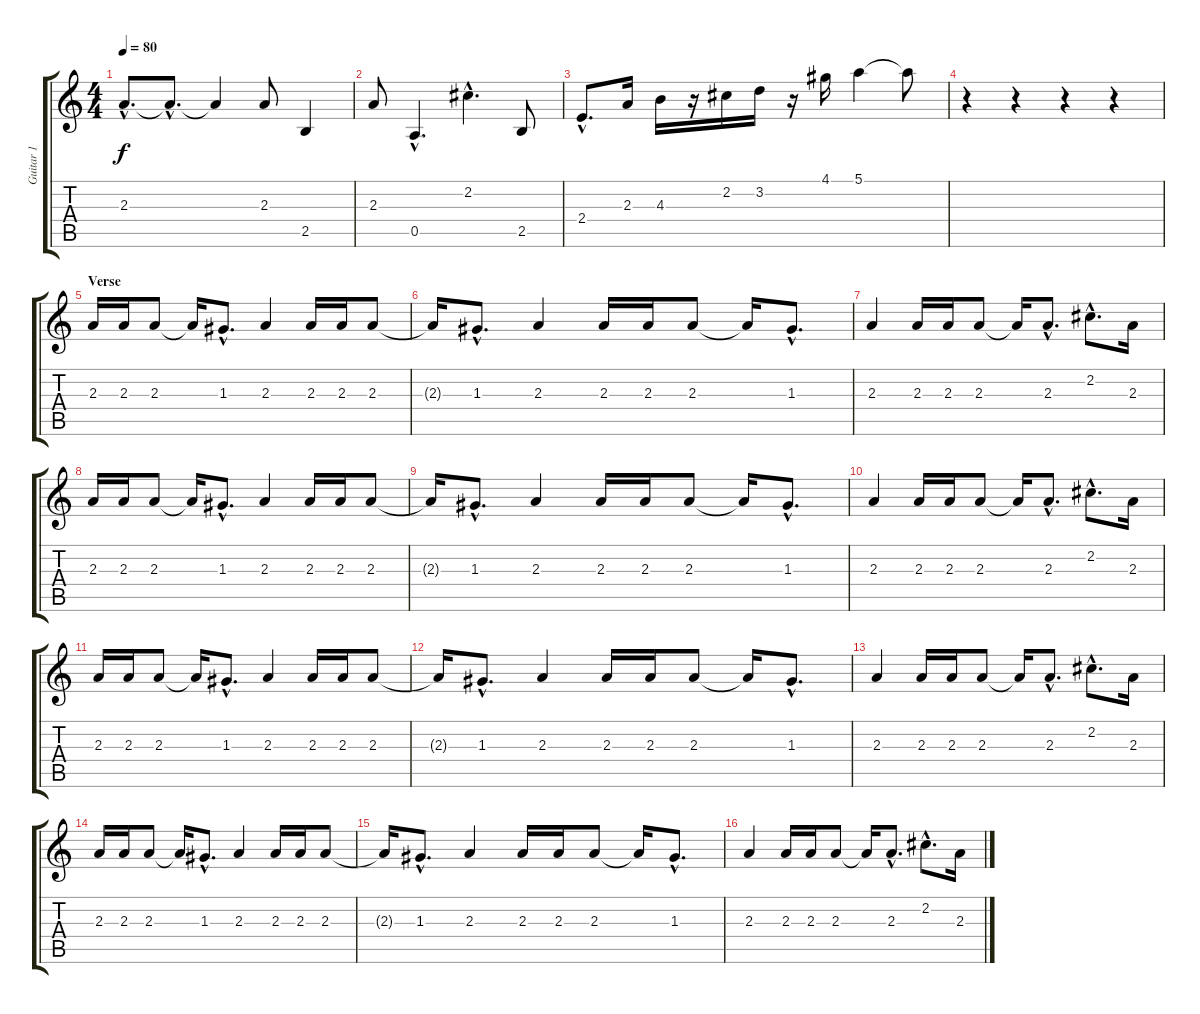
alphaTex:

\track ("Guitar 1" "Guitar 1") {instrument acousticguitarsteel}
\staff {score tabs}
\tuning (E4 B3 G3 D3 A2 E2) {hide}
\ts (4 4)
\tempo 80
\clef g2
\ks c
2.3{hac}.8{d dy f} 2.3{hac t}.8{d} 2.3{t}.4 2.3.8 2.5.4 |
2.3.8 0.5{hac}.4{d} 2.2{hac}.4{d} 2.5.8 |
2.4{hac}.8{d} 2.3.16 4.3.16 r.16 2.2.16 3.2.16 r.16 4.1.16 5.1.4 5.1{t}.8 |
r.4 r.4 r.4 r.4 |
\section ("" "Verse")
2.3.16{volume 11 instrument acousticguitarsteel} 2.3.16 2.3.8 2.3{t}.16 1.3{hac}.8{d} 2.3.4 2.3.16 2.3.16 2.3.8 |
2.3{t}.16 1.3{hac}.8{d} 2.3.4 2.3.16 2.3.16 2.3.8 2.3{t}.16 1.3{hac}.8{d} |
2.3.4 2.3.16 2.3.16 2.3.8 2.3{t}.16 2.3{hac}.8{d} 2.2{hac}.8{d} 2.3.16 |
2.3.16 2.3.16 2.3.8 2.3{t}.16 1.3{hac}.8{d} 2.3.4 2.3.16 2.3.16 2.3.8 |
2.3{t}.16 1.3{hac}.8{d} 2.3.4 2.3.16 2.3.16 2.3.8 2.3{t}.16 1.3{hac}.8{d} |
2.3.4 2.3.16 2.3.16 2.3.8 2.3{t}.16 2.3{hac}.8{d} 2.2{hac}.8{d} 2.3.16 |
2.3.16 2.3.16 2.3.8 2.3{t}.16 1.3{hac}.8{d} 2.3.4 2.3.16 2.3.16 2.3.8 |
2.3{t}.16 1.3{hac}.8{d} 2.3.4 2.3.16 2.3.16 2.3.8 2.3{t}.16 1.3{hac}.8{d} |
2.3.4 2.3.16 2.3.16 2.3.8 2.3{t}.16 2.3{hac}.8{d} 2.2{hac}.8{d} 2.3.16 |
2.3.16 2.3.16 2.3.8 2.3{t}.16 1.3{hac}.8{d} 2.3.4 2.3.16 2.3.16 2.3.8 |
2.3{t}.16 1.3{hac}.8{d} 2.3.4 2.3.16 2.3.16 2.3.8 2.3{t}.16 1.3{hac}.8{d} |
2.3.4 2.3.16 2.3.16 2.3.8 2.3{t}.16 2.3{hac}.8{d} 2.2{hac}.8{d} 2.3.16
